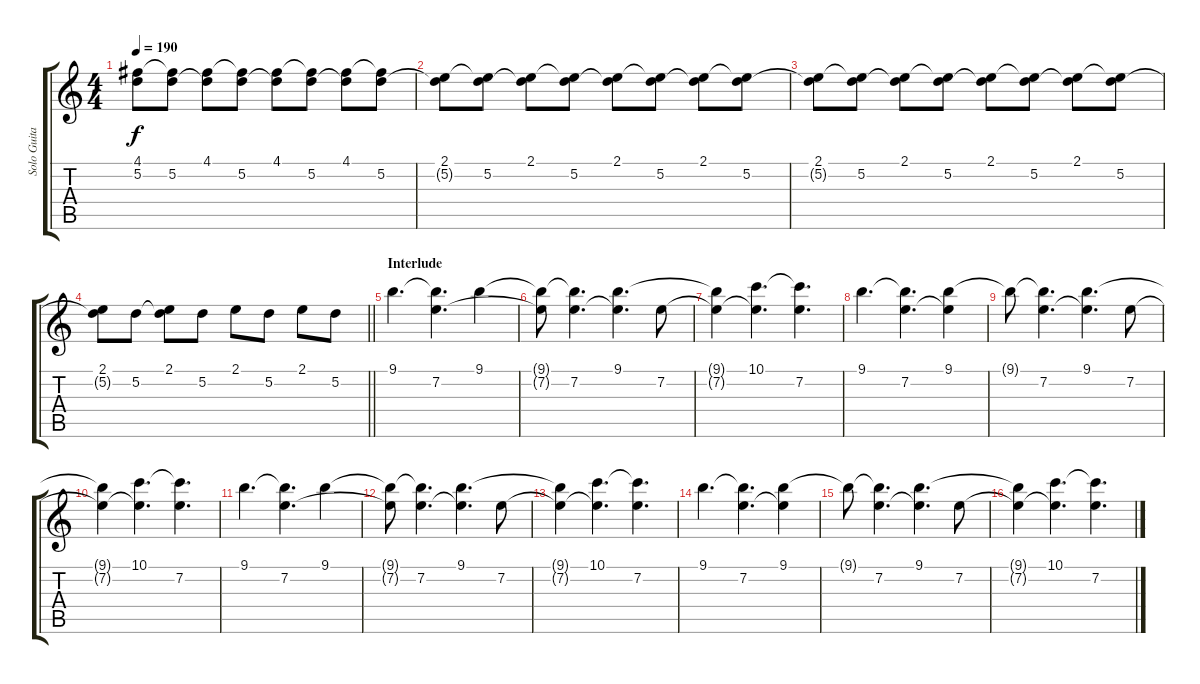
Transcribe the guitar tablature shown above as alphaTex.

\track ("Solo Guitar" "Solo Guita") {instrument distortionguitar}
\staff {score tabs}
\tuning (D4 A3 F3 C3 G2 C2) {hide}
\ts (4 4)
\tempo 190
\clef g2
\ks c
(4.1 5.2{t}).8{dy f} (4.1{t} 5.2).8 (4.1 5.2{t}).8 (4.1{t} 5.2).8 (4.1 5.2{t}).8 (4.1{t} 5.2).8 (4.1 5.2{t}).8 (4.1{t} 5.2).8 |
(2.1 5.2{t}).8 (2.1{t} 5.2).8 (2.1 5.2{t}).8 (2.1{t} 5.2).8 (2.1 5.2{t}).8 (2.1{t} 5.2).8 (2.1 5.2{t}).8 (2.1{t} 5.2).8 |
(2.1 5.2{t}).8 (2.1{t} 5.2).8 (2.1 5.2{t}).8 (2.1{t} 5.2).8 (2.1 5.2{t}).8 (2.1{t} 5.2).8 (2.1 5.2{t}).8 (2.1{t} 5.2).8 |
\barLineRight lightlight
(2.1 5.2{t}).8 5.2.8 (2.1 5.2{t}).8 5.2.8 2.1.8 5.2.8 2.1.8 5.2.8 |
\section ("" "Interlude")
9.1.4{d balance 0} (9.1{t} 7.2).4{d} 9.1.4 |
(9.1{t} 7.2{t}).8 (9.1{t} 7.2).4{d} (9.1 7.2{t}).4{d} 7.2.8 |
(9.1{t} 7.2{t}).4 (10.1 7.2{t}).4{d} (10.1{t} 7.2).4{d} |
9.1.4{d} (9.1{t} 7.2).4{d} (9.1 7.2{t}).4 |
9.1{t}.8 (9.1{t} 7.2).4{d} (9.1 7.2{t}).4{d} 7.2.8 |
(9.1{t} 7.2{t}).4 (10.1 7.2{t}).4{d} (10.1{t} 7.2).4{d} |
9.1.4{d} (9.1{t} 7.2).4{d} 9.1.4 |
(9.1{t} 7.2{t}).8 (9.1{t} 7.2).4{d} (9.1 7.2{t}).4{d} 7.2.8 |
(9.1{t} 7.2{t}).4 (10.1 7.2{t}).4{d} (10.1{t} 7.2).4{d} |
9.1.4{d} (9.1{t} 7.2).4{d} (9.1 7.2{t}).4 |
9.1{t}.8 (9.1{t} 7.2).4{d} (9.1 7.2{t}).4{d} 7.2.8 |
(9.1{t} 7.2{t}).4 (10.1 7.2{t}).4{d} (10.1{t} 7.2).4{d}
